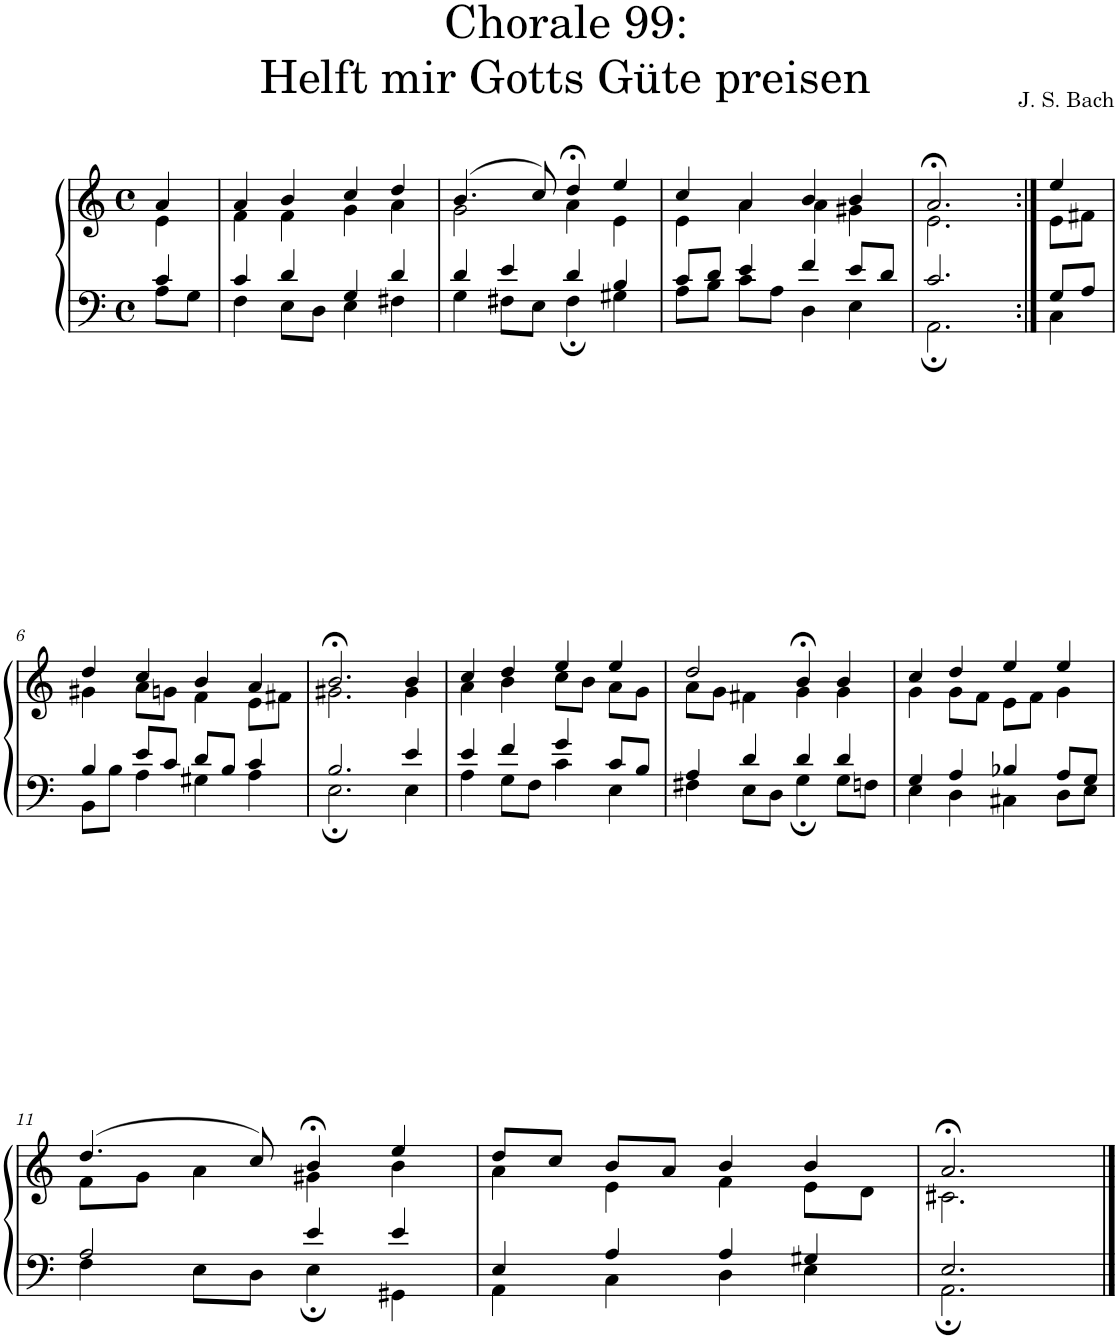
**kern	**kern
*part1	*part1
*staff2	*staff1
*I"S,A	*
*clefF4	*clefG2
*k[]	*k[]
*M4/4	*M4/4
*met(c)	*met(c)
=	=
*^	*^
4c/	8A\L	4a/	4e\
.	8G\J	.	.
=1	=1	=1	=1
4c/	4F\	4a/	4f\
4d/	8E\L	4b/	4f\
.	8D\J	.	.
4G/	4E\	4cc/	4g\
4d/	4F#X\	4dd/	4a\
=2	=2	=2	=2
4d/	4G\	(>4.b/	2g\
4e/	8F#X\L	.	.
.	8E\J	8cc/)	.
4d/	4F#;\	4dd;</	4a\
4B/	4G#X\	4ee/	4e\
=3	=3	=3	=3
8c/L	8A\L	4cc/	4e\
8d/J	8B\J	.	.
4e/	8c\L	4a/	4a\
.	8A\J	.	.
4f/	4D\	4b/	4a\
8e/L	4E\	4b/	4g#X\
8d/J	.	.	.
=1432	=1432	=1432	=1432
2.c/	2.AA;\	2.a;</	2.e\
=1433:|!	=1433:|!	=1433:|!	=1433:|!
8G/L	4C\	4ee/	8e\L
8A/J	.	.	8f#X\J
!!LO:LB:g=z	!!
=6	=6	=6	=6
4B/	8BB\L	4dd/	4g#X\
.	8B\J	.	.
8e/L	4A\	4cc/	8a\L
8c/J	.	.	8gn\J
8d/L	4G#X\	4b/	4f\
8B/J	.	.	.
4c/	4A\	4a/	8e\L
.	.	.	8f#X\J
=7	=7	=7	=7
2.B/	2.E;\	2.b;</	2.g#X\
4e/	4E\	4b/	4g#\
=8	=8	=8	=8
4e/	4A\	4cc/	4a\
4f/	8G\L	4dd/	4b\
.	8F\J	.	.
4g/	4c\	4ee/	8cc\L
.	.	.	8b\J
8c/L	4E\	4ee/	8a\L
8B/J	.	.	8g\J
=9	=9	=9	=9
4A/	4F#X\	2dd/	8a\L
.	.	.	8g\J
4d/	8E\L	.	4f#X\
.	8D\J	.	.
4d/	4G;\	4b;</	4g\
4d/	8G\L	4b/	4g\
.	8Fn\J	.	.
=10	=10	=10	=10
4G/	4E\	4cc/	4g\
4A/	4D\	4dd/	8g\L
.	.	.	8f\J
4B-X/	4C#X\	4ee/	8e\L
.	.	.	8f\J
8A/L	8D\L	4ee/	4g\
8G/J	8E\J	.	.
!!LO:LB:g=z	!!
=11	=11	=11	=11
2A/	4F\	(>4.dd/	8f\L
.	.	.	8g\J
.	8E\L	.	4a\
.	8D\J	8cc/)	.
4e/	4E;\	4b;</	4g#X\
4e/	4GG#X\	4ee/	4b\
=12	=12	=12	=12
4E/	4AA\	8dd/L	4a\
.	.	8cc/J	.
4A/	4C\	8b/L	4e\
.	.	8a/J	.
4A/	4D\	4b/	4f\
4G#X/	4E\	4b/	8e\L
.	.	.	8d\J
=13	=13	=13	=13
2.E/	2.AA;\	2.a;</	2.c#X\
*v	*v	*	*
*	*v	*v
==	==
*-	*-
